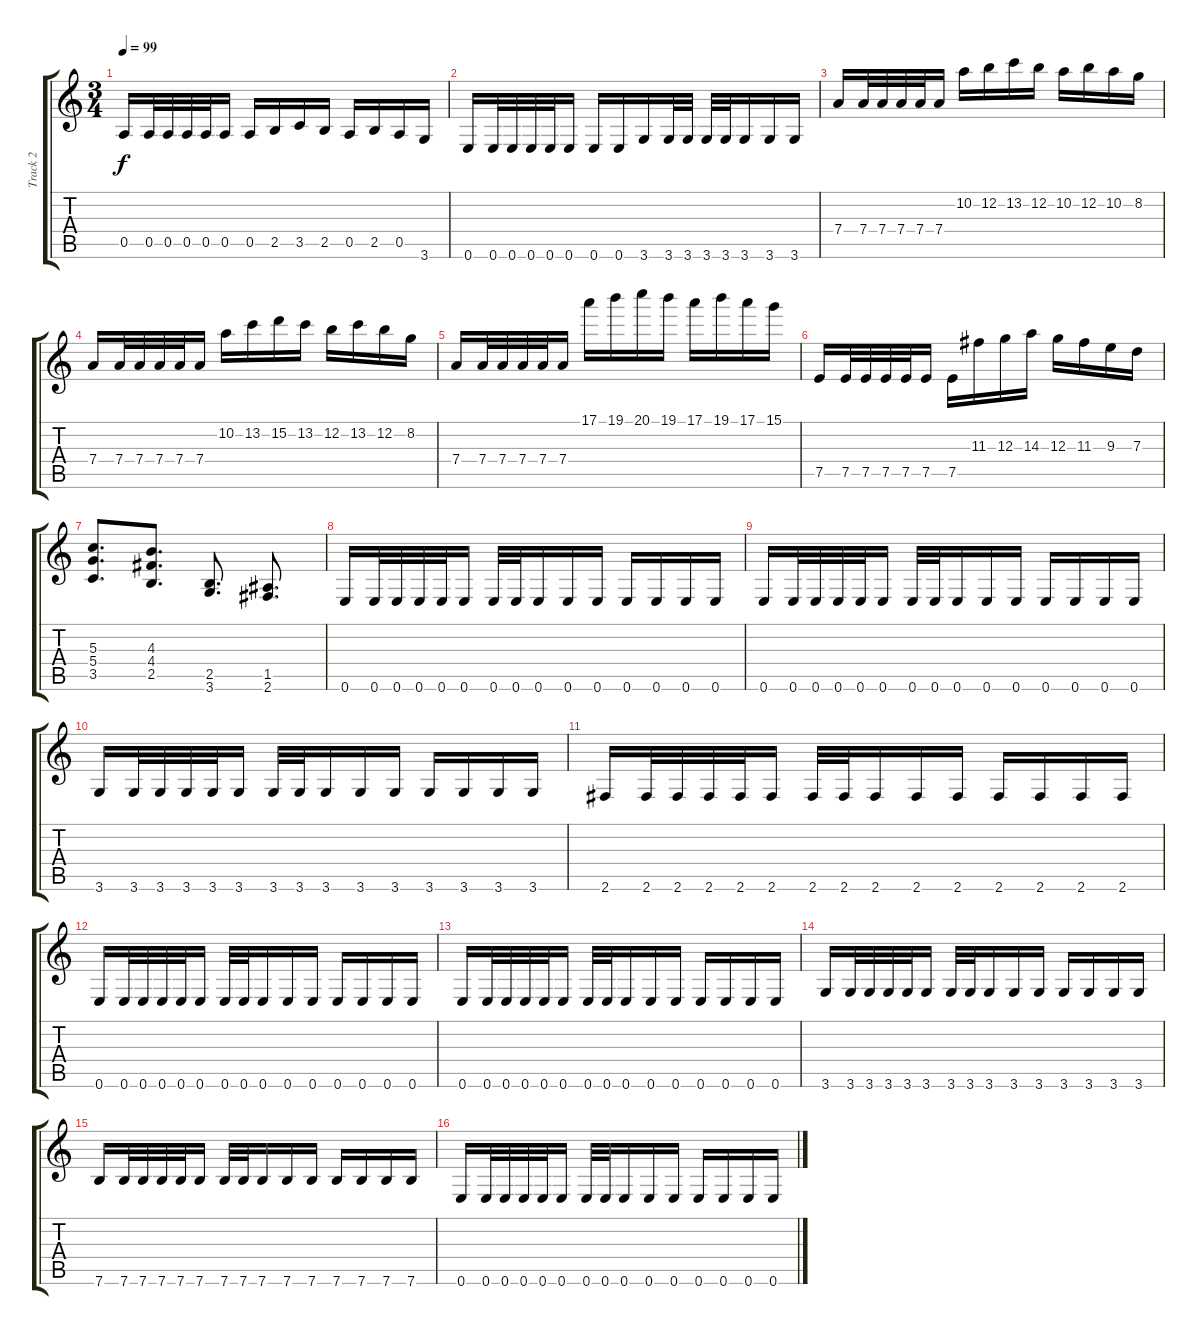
\track ("Track 2" "Track 2") {instrument distortionguitar}
\staff {score tabs}
\tuning (E4 B3 G3 D3 A2 E2) {hide}
\ts (3 4)
\tempo 99
\clef g2
\ks c
0.5.16{dy f} 0.5.32 0.5.32 0.5.32 0.5.32 0.5.16 0.5.16 2.5.16 3.5.16 2.5.16 0.5.16 2.5.16 0.5.16 3.6.16 |
0.6.16 0.6.32 0.6.32 0.6.32 0.6.32 0.6.16 0.6.16 0.6.16 3.6.16 3.6.32 3.6.32 3.6.32 3.6.32 3.6.16 3.6.16 3.6.16 |
7.4.16 7.4.32 7.4.32 7.4.32 7.4.32 7.4.16 10.2.16 12.2.16 13.2.16 12.2.16 10.2.16 12.2.16 10.2.16 8.2.16 |
7.4.16 7.4.32 7.4.32 7.4.32 7.4.32 7.4.16 10.2.16 13.2.16 15.2.16 13.2.16 12.2.16 13.2.16 12.2.16 8.2.16 |
7.4.16 7.4.32 7.4.32 7.4.32 7.4.32 7.4.16 17.1.16 19.1.16 20.1.16 19.1.16 17.1.16 19.1.16 17.1.16 15.1.16 |
7.5.16 7.5.32 7.5.32 7.5.32 7.5.32 7.5.16 7.5.16 11.3.16 12.3.16 14.3.16 12.3.16 11.3.16 9.3.16 7.3.16 |
(5.3 5.4 3.5).8{d} (4.3 4.4 2.5).8{d} (2.5 3.6).8{d} (1.5 2.6).8{d} |
0.6.16 0.6.32 0.6.32 0.6.32 0.6.32 0.6.16 0.6.32 0.6.32 0.6.16 0.6.16 0.6.16 0.6.16 0.6.16 0.6.16 0.6.16 |
0.6.16 0.6.32 0.6.32 0.6.32 0.6.32 0.6.16 0.6.32 0.6.32 0.6.16 0.6.16 0.6.16 0.6.16 0.6.16 0.6.16 0.6.16 |
3.6.16 3.6.32 3.6.32 3.6.32 3.6.32 3.6.16 3.6.32 3.6.32 3.6.16 3.6.16 3.6.16 3.6.16 3.6.16 3.6.16 3.6.16 |
2.6.16 2.6.32 2.6.32 2.6.32 2.6.32 2.6.16 2.6.32 2.6.32 2.6.16 2.6.16 2.6.16 2.6.16 2.6.16 2.6.16 2.6.16 |
0.6.16 0.6.32 0.6.32 0.6.32 0.6.32 0.6.16 0.6.32 0.6.32 0.6.16 0.6.16 0.6.16 0.6.16 0.6.16 0.6.16 0.6.16 |
0.6.16 0.6.32 0.6.32 0.6.32 0.6.32 0.6.16 0.6.32 0.6.32 0.6.16 0.6.16 0.6.16 0.6.16 0.6.16 0.6.16 0.6.16 |
3.6.16 3.6.32 3.6.32 3.6.32 3.6.32 3.6.16 3.6.32 3.6.32 3.6.16 3.6.16 3.6.16 3.6.16 3.6.16 3.6.16 3.6.16 |
7.6.16 7.6.32 7.6.32 7.6.32 7.6.32 7.6.16 7.6.32 7.6.32 7.6.16 7.6.16 7.6.16 7.6.16 7.6.16 7.6.16 7.6.16 |
0.6.16 0.6.32 0.6.32 0.6.32 0.6.32 0.6.16 0.6.32 0.6.32 0.6.16 0.6.16 0.6.16 0.6.16 0.6.16 0.6.16 0.6.16
